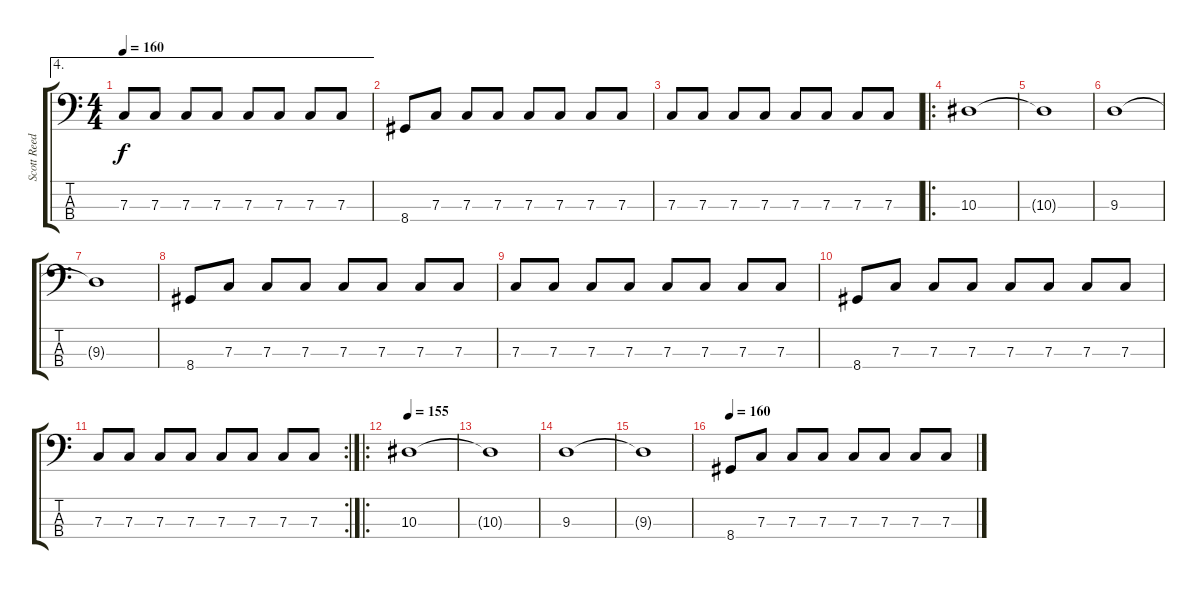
\track ("Scott Reeder" "Scott Reed") {instrument slapbass2}
\staff {score tabs}
\tuning (Eb2 Bb1 F1 C1) {hide}
\ae 4
\ts (4 4)
\tempo 160
\clef f4
\ks c
7.3.8{dy f} 7.3.8 7.3.8 7.3.8 7.3.8 7.3.8 7.3.8 7.3.8 |
8.4.8 7.3.8 7.3.8 7.3.8 7.3.8 7.3.8 7.3.8 7.3.8 |
7.3.8 7.3.8 7.3.8 7.3.8 7.3.8 7.3.8 7.3.8 7.3.8 |
\ro
10.3.1 |
10.3{t}.1 |
9.3.1 |
9.3{t}.1 |
8.4.8 7.3.8 7.3.8 7.3.8 7.3.8 7.3.8 7.3.8 7.3.8 |
7.3.8 7.3.8 7.3.8 7.3.8 7.3.8 7.3.8 7.3.8 7.3.8 |
8.4.8 7.3.8 7.3.8 7.3.8 7.3.8 7.3.8 7.3.8 7.3.8 |
\rc 2
7.3.8 7.3.8 7.3.8 7.3.8 7.3.8 7.3.8 7.3.8 7.3.8 |
\ro
\tempo 155
10.3.1 |
10.3{t}.1 |
9.3.1 |
9.3{t}.1 |
\tempo 160
8.4.8 7.3.8 7.3.8 7.3.8 7.3.8 7.3.8 7.3.8 7.3.8
